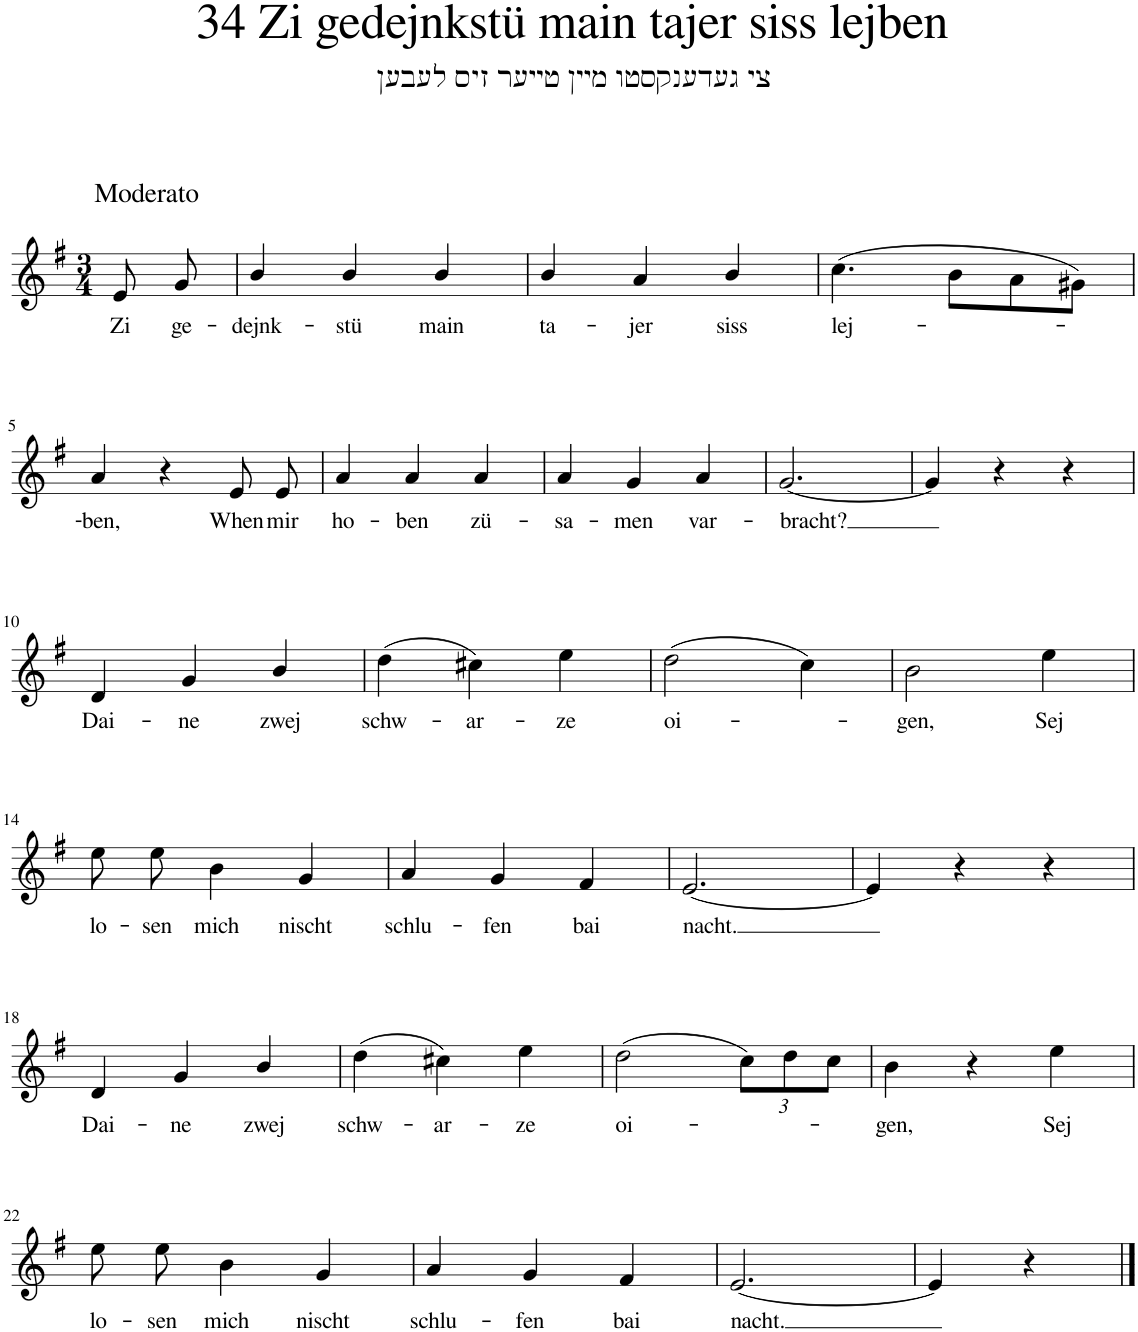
**kern	**text
*part1	*part1
*staff1	*staff1
*I"Piano	*
*I'Pno.	*
*clefG2	*
*k[f#]	*
*M3/4	*
=1	=1
!LO:TX:a:t=Moderato	!
!	!LO:LY:b
8e/	Zi
!	!LO:LY:b
8g/	ge-
=2	=2
!	!LO:LY:b
4b/	-dejnk-
!	!LO:LY:b
4b/	-stü
!	!LO:LY:b
4b/	main
=3	=3
!	!LO:LY:b
4b/	ta-
!	!LO:LY:b
4a/	-jer
!	!LO:LY:b
4b/	siss
=4	=4
!	!LO:LY:b
(4.cc\	lej-
8b\L	.
8a\	.
8g#X\J)	.
!!LO:LB:g=z
=5	=5
!	!LO:LY:b
4a/	-ben,
4r	.
!	!LO:LY:b
8e/	When
!	!LO:LY:b
8e/	mir
=6	=6
!	!LO:LY:b
4a/	ho-
!	!LO:LY:b
4a/	-ben
!	!LO:LY:b
4a/	zü-
=7	=7
!	!LO:LY:b
4a/	-sa-
!	!LO:LY:b
4g/	-men
!	!LO:LY:b
4a/	var-
=8	=8
!	!LO:LY:b
[2.g/	-bracht?
=9	=9
4g/]	.
4r	.
4r	.
!!LO:LB:g=z
=10	=10
!	!LO:LY:b
4d/	Dai-
!	!LO:LY:b
4g/	-ne
!	!LO:LY:b
4b/	zwej
=11	=11
!	!LO:LY:b
(4dd\	schw-
!	!LO:LY:b
4cc#X\)	-ar-
!	!LO:LY:b
4ee\	-ze
=12	=12
!	!LO:LY:b
(2dd\	oi-
4cc\)	.
=13	=13
!	!LO:LY:b
2b\	-gen,
!	!LO:LY:b
4ee\	Sej
!!LO:LB:g=z
=14	=14
!	!LO:LY:b
8ee\	lo-
!	!LO:LY:b
8ee\	-sen
!	!LO:LY:b
4b\	mich
!	!LO:LY:b
4g/	nischt
=15	=15
!	!LO:LY:b
4a/	schlu-
!	!LO:LY:b
4g/	-fen
!	!LO:LY:b
4f#/	bai
=16	=16
!	!LO:LY:b
[2.e/	nacht.
=17	=17
4e/]	.
4r	.
4r	.
!!LO:LB:g=z
=18	=18
!	!LO:LY:b
4d/	Dai-
!	!LO:LY:b
4g/	-ne
!	!LO:LY:b
4b/	zwej
=19	=19
!	!LO:LY:b
(4dd\	schw-
!	!LO:LY:b
4cc#X\)	-ar-
!	!LO:LY:b
4ee\	-ze
=20	=20
!	!LO:LY:b
(2dd\	oi-
*Xbrackettup	*
12cc\L)	.
12dd\	.
12cc\J	.
=21	=21
!	!LO:LY:b
4b\	-gen,
4r	.
!	!LO:LY:b
4ee\	Sej
!!LO:LB:g=z
=22	=22
!	!LO:LY:b
8ee\	lo-
!	!LO:LY:b
8ee\	-sen
!	!LO:LY:b
4b\	mich
!	!LO:LY:b
4g/	nischt
=23	=23
!	!LO:LY:b
4a/	schlu-
!	!LO:LY:b
4g/	-fen
!	!LO:LY:b
4f#/	bai
=24	=24
!	!LO:LY:b
[2.e/	nacht.
=25	=25
4e/]	.
4r	.
==	==
*-	*-
